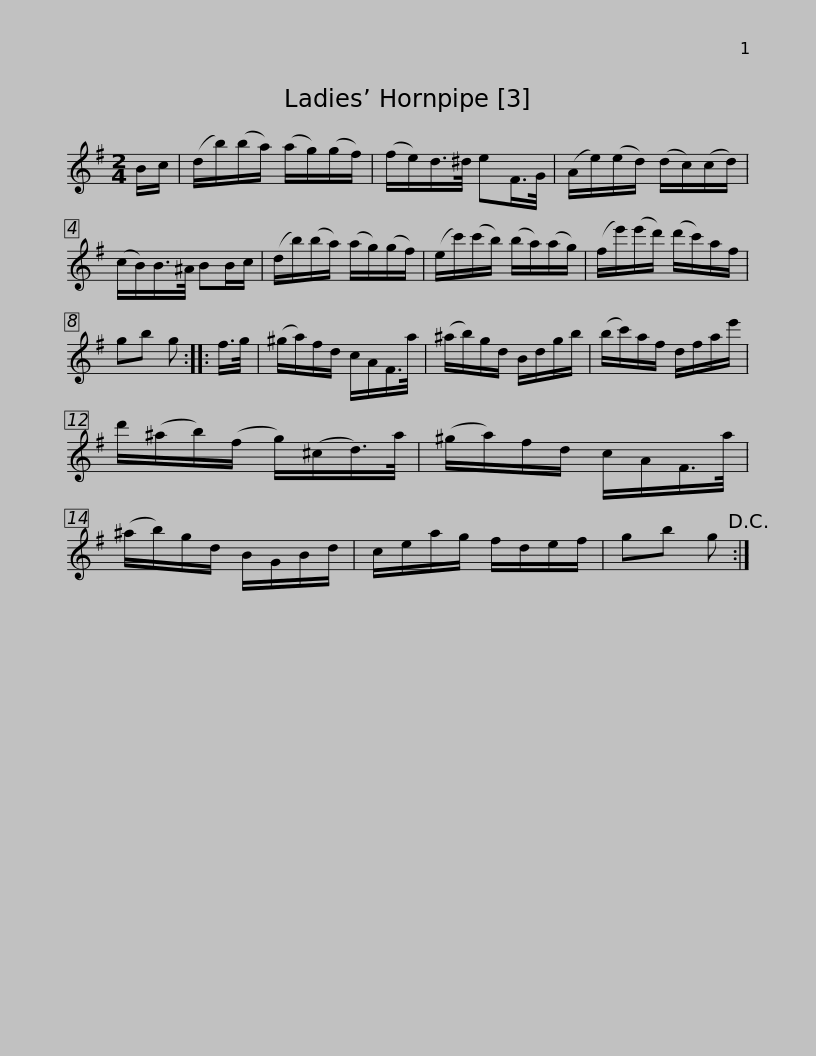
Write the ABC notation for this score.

X:1
L:1/8
M:2/4
I:linebreak $
K:G
V:1 treble
V:1
 B/c/ | (d/b/)(b/a/) (a/g/)(g/f/) | (f/e/)d/>^d/ eF/>G/ | (A/e/)(e/d/) (d/c/)(c/d/) | (c/B/)B/>^A/ BB/c/ | %5
 (d/b/)(b/a/) (a/g/)(g/f/) |$ (e/c'/)(c'/b/) (b/a/)(a/g/) | (f/e'/)(e'/d'/) (d'/c'/)a/f/ | gb g :: f/>g/ | %10
 (^g/a/)f/d/ c/A/F/>a/ | (^a/b/)g/d/ B/d/g/b/ |$ (b/c'/)a/f/ d/f/a/e'/ | d'/(^a/b/)(f/ g/)(^c/d/>)a/ | (^g/a/)f/d/ c/A/F/>a/ | %15
 (^a/b/)g/d/ B/G/B/d/ | c/e/a/g/ f/d/e/f/ |$ gb g!D.C.! :| %18
